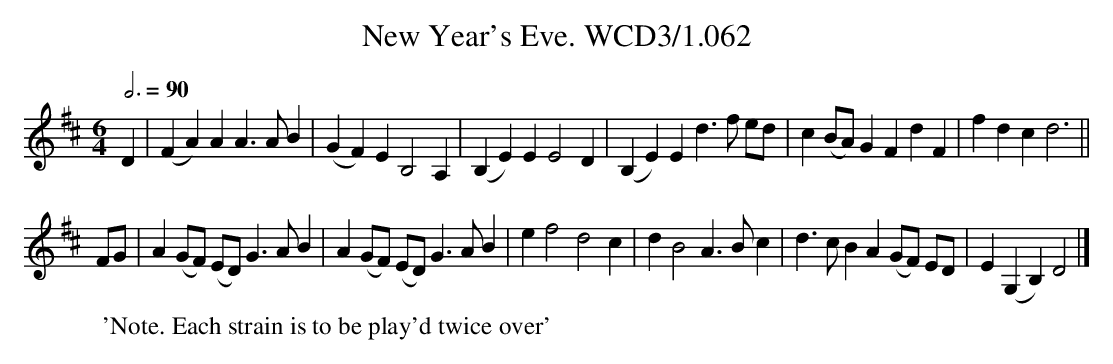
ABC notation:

X:1
T:New Year's Eve. WCD3/1.062
M:6/4
L:1/4
Q:3/4=90
W:'Note. Each strain is to be play'd twice over'
K:D
D|(FA)A A3/A/B|(GF)E B,2A,|(B,E)E E2D|\
(B,E)E d3/f/ e/d/|c(B/A/)G FdF|fdc d3||
F/G/|A(G/F/) (E/D/) G3/A/B|A(G/F/) (E/D/) G3/A/B|ef2 d2c|\
dB2 A3/B/c|d3/c/B A(G/F/) E/D/|E(G,B,) D2|]
